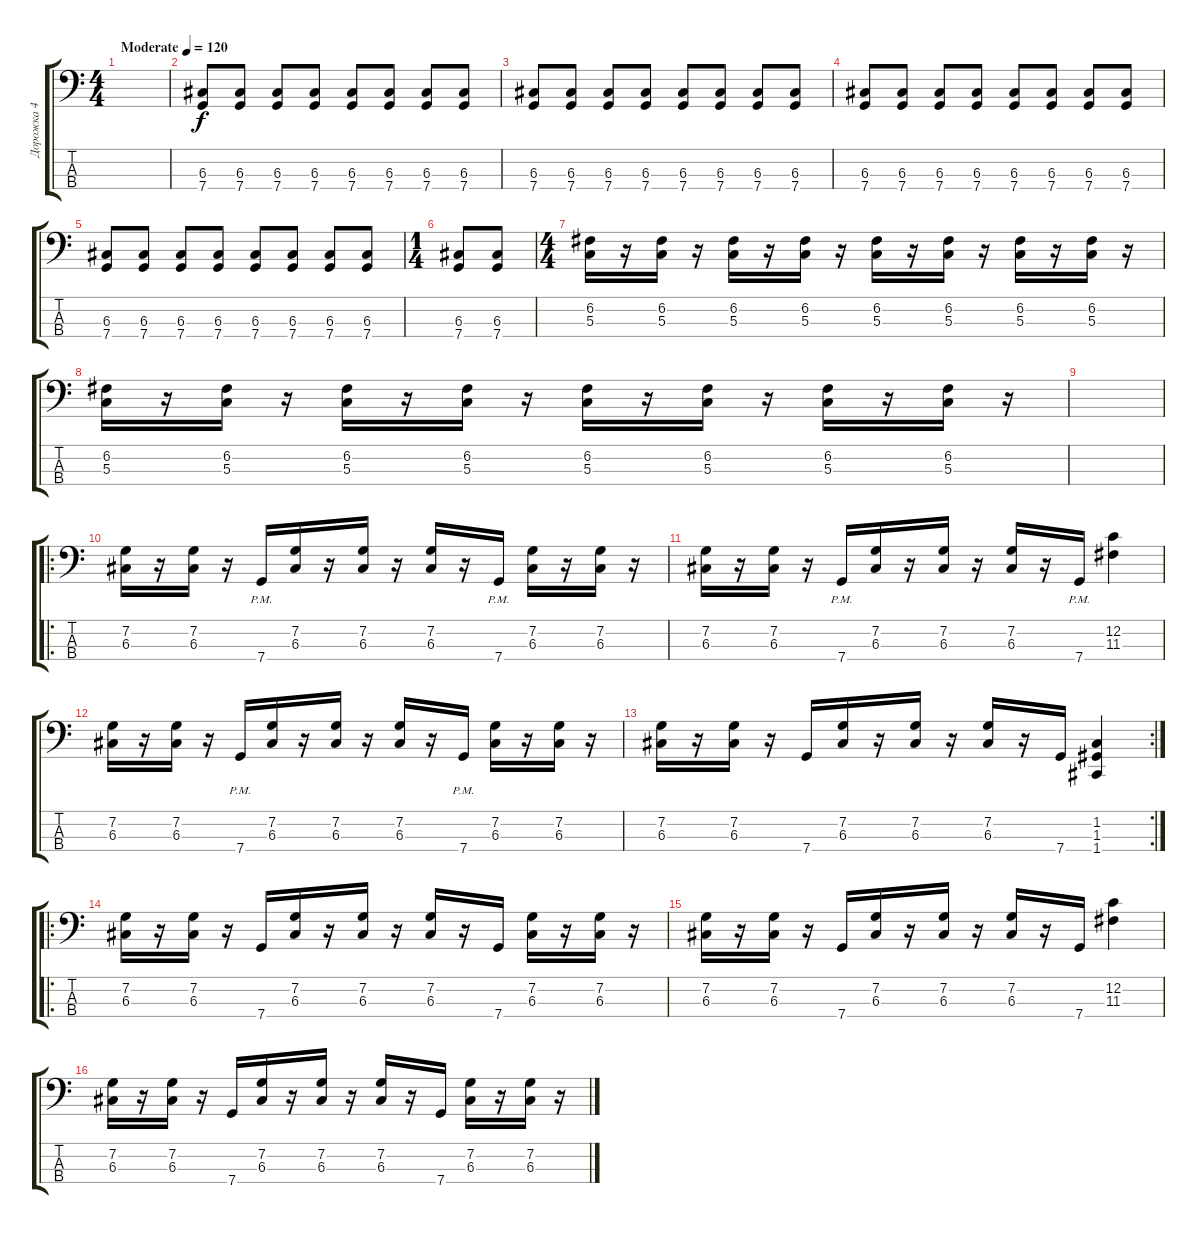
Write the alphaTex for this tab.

\track ("Дорожка 4" "Дорожка 4") {instrument slapbass2}
\staff {score tabs}
\tuning (F2 C2 G1 C1) {hide}
\ts (4 4)
\tempo (120 "Moderate")
\clef f4
\ks c
|
(6.3 7.4).8 (6.3 7.4).8 (6.3 7.4).8 (6.3 7.4).8 (6.3 7.4).8 (6.3 7.4).8 (6.3 7.4).8 (6.3 7.4).8 |
(6.3 7.4).8 (6.3 7.4).8 (6.3 7.4).8 (6.3 7.4).8 (6.3 7.4).8 (6.3 7.4).8 (6.3 7.4).8 (6.3 7.4).8 |
(6.3 7.4).8 (6.3 7.4).8 (6.3 7.4).8 (6.3 7.4).8 (6.3 7.4).8 (6.3 7.4).8 (6.3 7.4).8 (6.3 7.4).8 |
(6.3 7.4).8 (6.3 7.4).8 (6.3 7.4).8 (6.3 7.4).8 (6.3 7.4).8 (6.3 7.4).8 (6.3 7.4).8 (6.3 7.4).8 |
\ts (1 4)
(6.3 7.4).8 (6.3 7.4).8 |
\ts (4 4)
(6.2 5.3).16 r.16 (6.2 5.3).16 r.16 (6.2 5.3).16 r.16 (6.2 5.3).16 r.16 (6.2 5.3).16 r.16 (6.2 5.3).16 r.16 (6.2 5.3).16 r.16 (6.2 5.3).16 r.16 |
(6.2 5.3).16 r.16 (6.2 5.3).16 r.16 (6.2 5.3).16 r.16 (6.2 5.3).16 r.16 (6.2 5.3).16 r.16 (6.2 5.3).16 r.16 (6.2 5.3).16 r.16 (6.2 5.3).16 r.16 |
|
\ro
(7.2 6.3).16 r.16 (7.2 6.3).16 r.16 7.4{pm}.16 (7.2 6.3).16 r.16 (7.2 6.3).16 r.16 (7.2 6.3).16 r.16 7.4{pm}.16 (7.2 6.3).16 r.16 (7.2 6.3).16 r.16 |
(7.2 6.3).16 r.16 (7.2 6.3).16 r.16 7.4{pm}.16 (7.2 6.3).16 r.16 (7.2 6.3).16 r.16 (7.2 6.3).16 r.16 7.4{pm}.16 (12.2 11.3).4 |
(7.2 6.3).16 r.16 (7.2 6.3).16 r.16 7.4{pm}.16 (7.2 6.3).16 r.16 (7.2 6.3).16 r.16 (7.2 6.3).16 r.16 7.4{pm}.16 (7.2 6.3).16 r.16 (7.2 6.3).16 r.16 |
\rc 2
(7.2 6.3).16 r.16 (7.2 6.3).16 r.16 7.4.16 (7.2 6.3).16 r.16 (7.2 6.3).16 r.16 (7.2 6.3).16 r.16 7.4.16 (1.2 1.3 1.4).4 |
\ro
(7.2 6.3).16 r.16 (7.2 6.3).16 r.16 7.4.16 (7.2 6.3).16 r.16 (7.2 6.3).16 r.16 (7.2 6.3).16 r.16 7.4.16 (7.2 6.3).16 r.16 (7.2 6.3).16 r.16 |
(7.2 6.3).16 r.16 (7.2 6.3).16 r.16 7.4.16 (7.2 6.3).16 r.16 (7.2 6.3).16 r.16 (7.2 6.3).16 r.16 7.4.16 (12.2 11.3).4 |
(7.2 6.3).16 r.16 (7.2 6.3).16 r.16 7.4.16 (7.2 6.3).16 r.16 (7.2 6.3).16 r.16 (7.2 6.3).16 r.16 7.4.16 (7.2 6.3).16 r.16 (7.2 6.3).16 r.16
